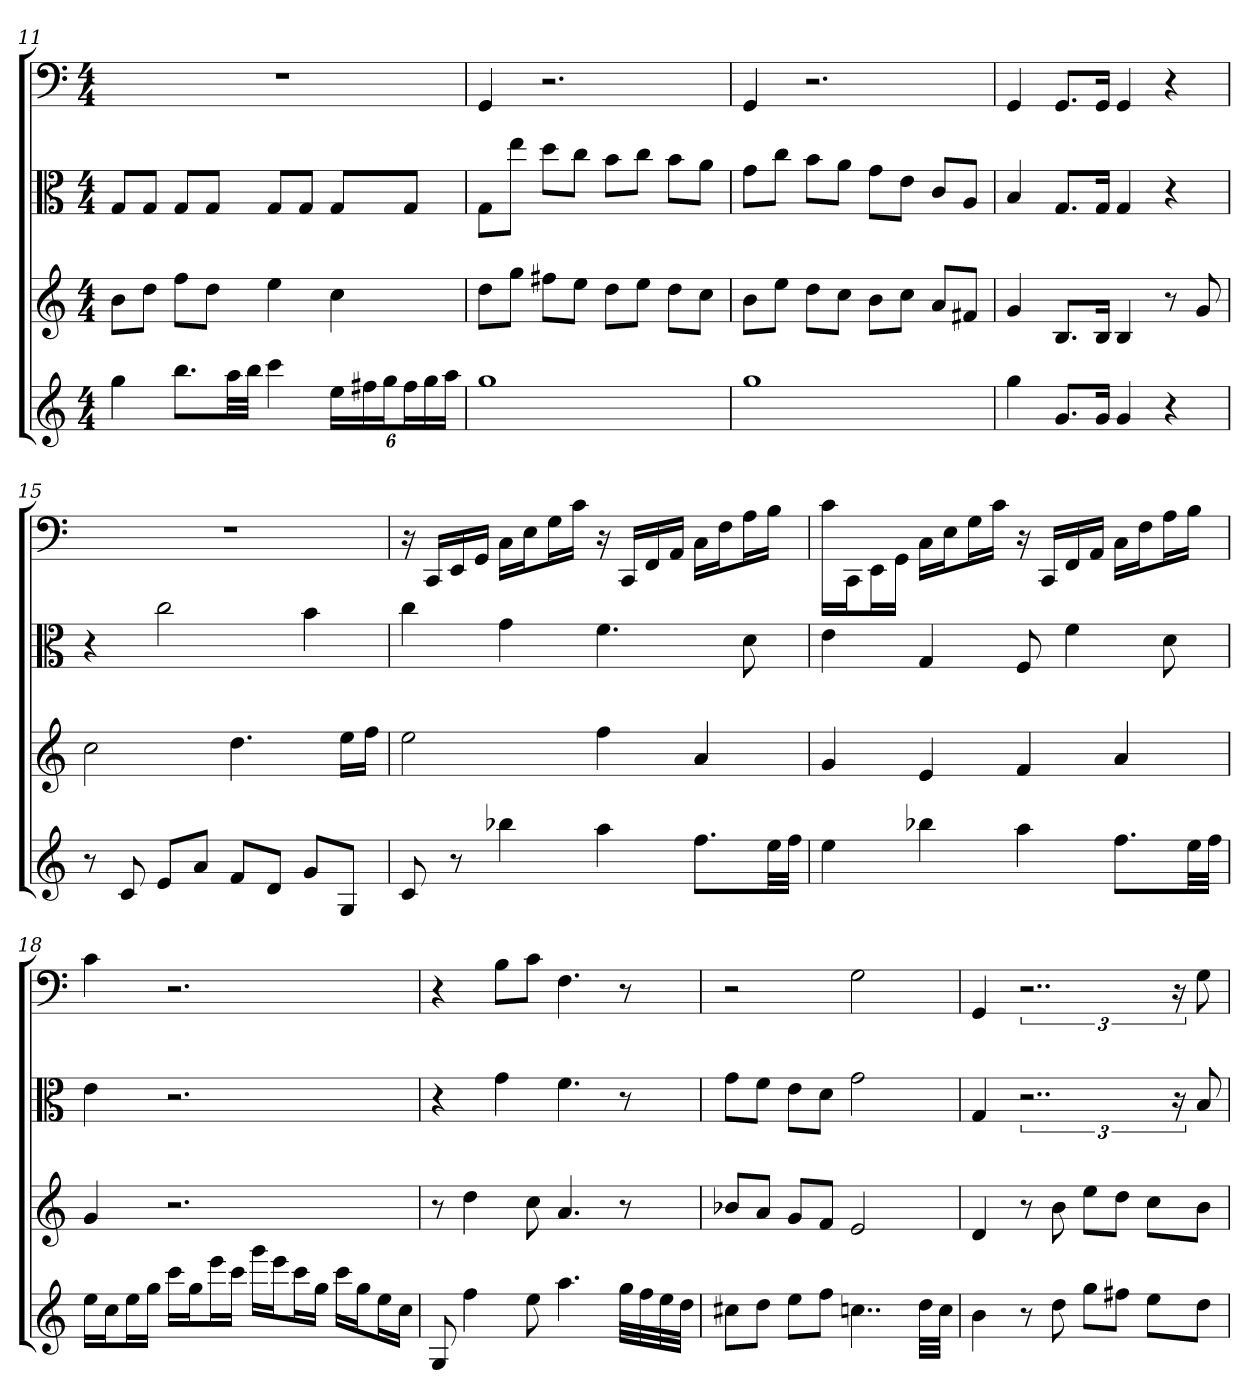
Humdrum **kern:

**kern	**kern	**kern	**kern
*part4	*part3	*part2	*part1
*staff4	*staff3	*staff2	*staff1
*	*	*clefC3	*clefF4
*k[]	*k[]	*k[]	*k[]
*C:	*C:	*C:	*C:
*M4/4	*M4/4	*M4/4	*M4/4
=11	=11	=11	=11
4gg	8bL	8G/L	1r
.	8ddJ	8G/J	.
8.bbL	8ffL	8G/L	.
.	8ddJ	8G/J	.
32aaLL	.	.	.
32bbJJJ	.	.	.
4ccc	4ee	8G/L	.
.	.	8G/J	.
24eeLL	4cc	8G/L	.
24ff#X	.	.	.
24ggJ	.	.	.
24ff#L	.	8G/J	.
24gg	.	.	.
24aaJJ	.	.	.
=12	=12	=12	=12
1gg	8ddL	8G\L	4GG
.	8ggJ	8ee\J	.
.	8ff#XL	8dd\L	2.r
.	8eeJ	8cc\J	.
.	8ddL	8b\L	.
.	8eeJ	8cc\J	.
.	8ddL	8b\L	.
.	8ccJ	8a\J	.
=13	=13	=13	=13
1gg	8bL	8g\L	4GG
.	8eeJ	8cc\J	.
.	8ddL	8b\L	2.r
.	8ccJ	8a\J	.
.	8bL	8g\L	.
.	8ccJ	8e\J	.
.	8aL	8c/L	.
.	8f#XJ	8A/J	.
=14	=14	=14	=14
4gg	4g	4B	4GG
8.gL	8.BL	8.G/L	8.GG/L
16gJk	16BJk	16G/Jk	16GG/Jk
4g	4B	4G	4GG
4r	8r	4r	4r
.	8g	.	.
=15	=15	=15	=15
8r	2cc	4r	1r
8c	.	.	.
8eL	.	2cc	.
8aJ	.	.	.
8fL	4.dd	.	.
8dJ	.	.	.
8gL	.	4b	.
8GJ	16eeLL	.	.
.	16ffJJ	.	.
=16	=16	=16	=16
8c	2ee	4cc	16r
.	.	.	16CC/LL
8r	.	.	16EE/
.	.	.	16GG/JJ
4bb-X	.	4g	16C\LL
.	.	.	16E\J
.	.	.	16G\L
.	.	.	16c\JJ
4aa	4ff	4.f	16r
.	.	.	16CC/LL
.	.	.	16FF/
.	.	.	16AA/JJ
8.ffL	4a	.	16C\LL
.	.	.	16F\J
.	.	8d	16A\L
32eeLL	.	.	16B\JJ
32ffJJJ	.	.	.
=17	=17	=17	=17
4ee	4g	4e	16c\LL
.	.	.	16CC\J
.	.	.	16EE\L
.	.	.	16GG\JJ
4bb-X	4e	4G	16C\LL
.	.	.	16E\J
.	.	.	16G\L
.	.	.	16c\JJ
4aa	4f	8F	16r
.	.	.	16CC/LL
.	.	4f	16FF/
.	.	.	16AA/JJ
8.ffL	4a	.	16C\LL
.	.	.	16F\J
.	.	8d	16A\L
32eeLL	.	.	16B\JJ
32ffJJJ	.	.	.
=18	=18	=18	=18
16eeLL	4g	4e	4c
16ccJ	.	.	.
16eeL	.	.	.
16ggJJ	.	.	.
16cccLL	2.r	2.r	2.r
16ggJ	.	.	.
16eeeL	.	.	.
16cccJJ	.	.	.
16gggLL	.	.	.
16eeeJ	.	.	.
16cccL	.	.	.
16ggJJ	.	.	.
16cccLL	.	.	.
16ggJ	.	.	.
16eeL	.	.	.
16ccJJ	.	.	.
=19	=19	=19	=19
8G	8r	4r	4r
4ff	4dd	.	.
.	.	4g	8B\L
8ee	8cc	.	8c\J
4.aa	4.a	4.f	4.F
32ggLLL	8r	8r	8r
32ff	.	.	.
32ee	.	.	.
32ddJJJ	.	.	.
=20	=20	=20	=20
8cc#XL	8b-XL	8g\L	2r
8ddJ	8aJ	8f\J	.
8eeL	8gL	8e\L	.
8ffJ	8fJ	8d\J	.
4..ccn	2e	2g	2G
32ddLLL	.	.	.
32ccJJJ	.	.	.
=21	=21	=21	=21
4b	4d	4G	4GG
8r	8r	3..r	3..r
8dd	8b	.	.
8ggL	8eeL	.	.
8ff#XJ	8ddJ	.	.
8eeL	8ccL	.	.
.	.	24r	24r
8ddJ	8bJ	8B	8G
=	=	=	=
*-	*-	*-	*-
